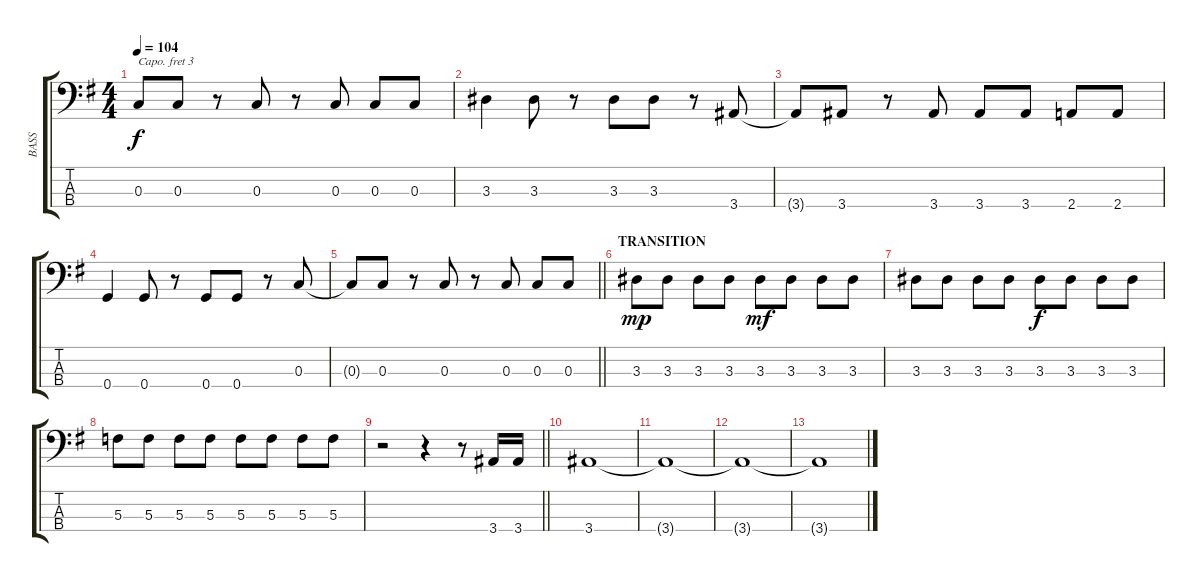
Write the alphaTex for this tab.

\track ("BASS" "BASS") {instrument acousticbass}
\staff {score tabs}
\capo 3
\tuning (G2 D2 A1 E1) {hide}
\ts (4 4)
\tempo 104
\clef f4
\ks g
0.3{t}.8{dy f} 0.3.8 r.8 0.3.8 r.8 0.3.8 0.3.8 0.3.8 |
3.3.4 3.3.8 r.8 3.3.8 3.3.8 r.8 3.4.8 |
3.4{t}.8 3.4.8 r.8 3.4.8 3.4.8 3.4.8 2.4.8 2.4.8 |
0.4.4 0.4.8 r.8 0.4.8 0.4.8 r.8 0.3.8 |
\barLineRight lightlight
0.3{t}.8 0.3.8 r.8 0.3.8 r.8 0.3.8 0.3.8 0.3.8 |
\section ("" "TRANSITION")
3.3.8{dy mp} 3.3.8 3.3.8 3.3.8 3.3.8{dy mf} 3.3.8 3.3.8 3.3.8 |
3.3.8 3.3.8 3.3.8 3.3.8 3.3.8{dy f} 3.3.8 3.3.8 3.3.8 |
5.3.8 5.3.8 5.3.8 5.3.8 5.3.8 5.3.8 5.3.8 5.3.8 |
\barLineRight lightlight
r.2 r.4 r.8 3.4.16 3.4.16 |
3.4.1 |
3.4{t}.1 |
3.4{t}.1 |
3.4{t}.1
